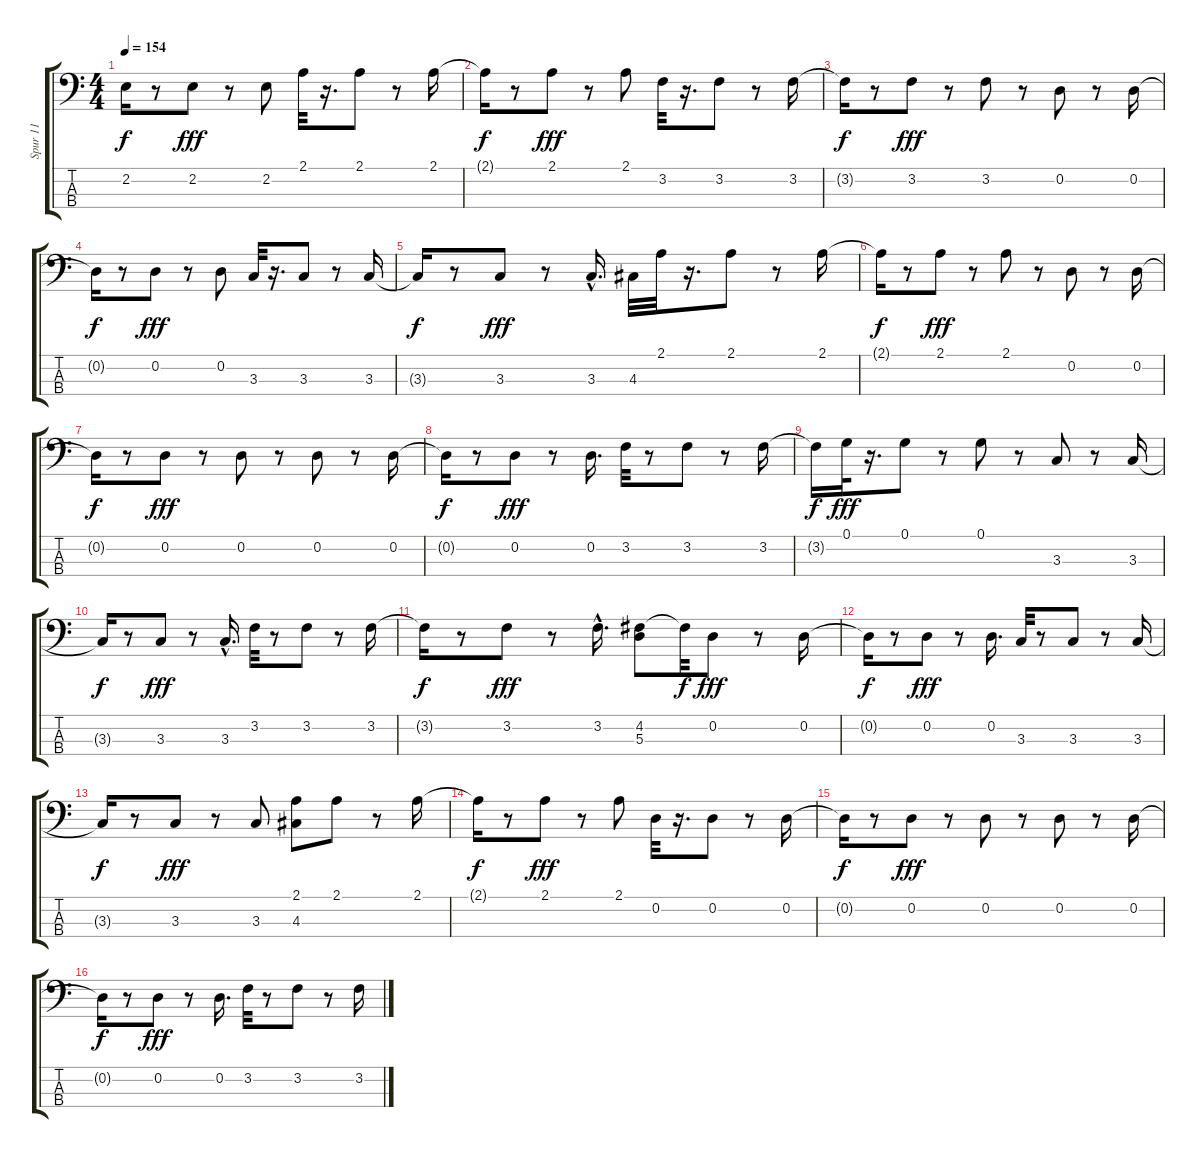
\track ("Spur 11" "Spur 11") {instrument synthbass2}
\staff {score tabs}
\tuning (G2 D2 A1 E1) {hide}
\ts (4 4)
\tempo 154
\clef f4
\ks c
2.2{t}.16{dy f} r.8 2.2.8{dy fff} r.8 2.2.8 2.1.32 r.16{d} 2.1.8 r.8 2.1.16 |
2.1{t}.16{dy f} r.8 2.1.8{dy fff} r.8 2.1.8 3.2.32 r.16{d} 3.2.8 r.8 3.2.16 |
3.2{t}.16{dy f} r.8 3.2.8{dy fff} r.8 3.2.8 r.8 0.2.8 r.8 0.2.16 |
0.2{t}.16{dy f} r.8 0.2.8{dy fff} r.8 0.2.8 3.3.32 r.16{d} 3.3.8 r.8 3.3.16 |
3.3{t}.16{dy f} r.8 3.3.8{dy fff} r.8 3.3{hac}.16{d} 4.3.32 2.1.32 r.16{d} 2.1.8 r.8 2.1.16 |
2.1{t}.16{dy f} r.8 2.1.8{dy fff} r.8 2.1.8 r.8 0.2.8 r.8 0.2.16 |
0.2{t}.16{dy f} r.8 0.2.8{dy fff} r.8 0.2.8 r.8 0.2.8 r.8 0.2.16 |
0.2{t}.16{dy f} r.8 0.2.8{dy fff} r.8 0.2.16{d} 3.2.32 r.8 3.2.8 r.8 3.2.16 |
3.2{t}.16{dy f} 0.1.32{dy fff} r.16{d} 0.1.8 r.8 0.1.8 r.8 3.3.8 r.8 3.3.16 |
3.3{t}.16{dy f} r.8 3.3.8{dy fff} r.8 3.3{hac}.16{d} 3.2.32 r.8 3.2.8 r.8 3.2.16 |
3.2{t}.16{dy f} r.8 3.2.8{dy fff} r.8 3.2{hac}.16{d} (4.2 5.3).8 4.2{t}.32{dy f} 0.2.8{dy fff} r.8 0.2.16 |
0.2{t}.16{dy f} r.8 0.2.8{dy fff} r.8 0.2.16{d} 3.3.32 r.8 3.3.8 r.8 3.3.16 |
3.3{t}.16{dy f} r.8 3.3.8{dy fff} r.8 3.3.8 (2.1 4.3).8 2.1.8 r.8 2.1.16 |
2.1{t}.16{dy f} r.8 2.1.8{dy fff} r.8 2.1.8 0.2.32 r.16{d} 0.2.8 r.8 0.2.16 |
0.2{t}.16{dy f} r.8 0.2.8{dy fff} r.8 0.2.8 r.8 0.2.8 r.8 0.2.16 |
0.2{t}.16{dy f} r.8 0.2.8{dy fff} r.8 0.2.16{d} 3.2.32 r.8 3.2.8 r.8 3.2.16
